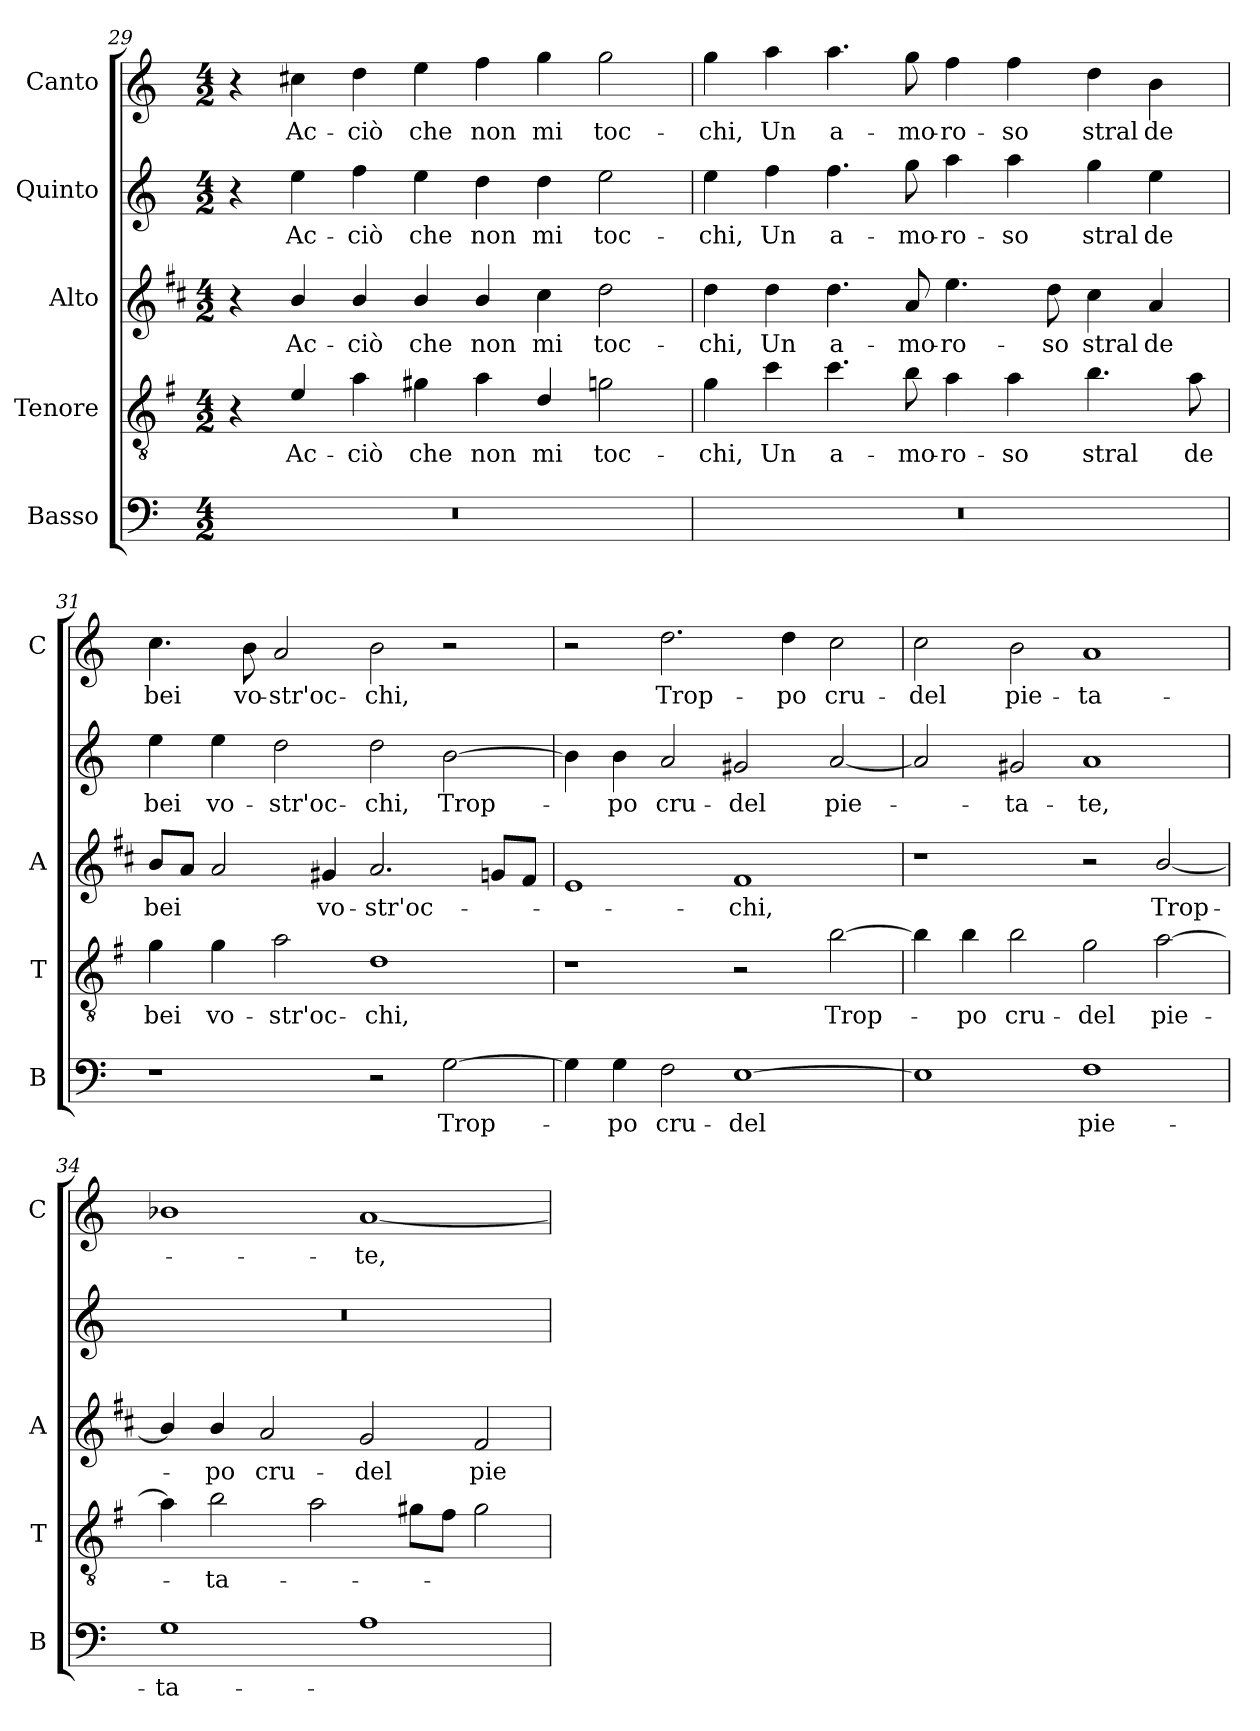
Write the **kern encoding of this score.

**kern	**text	**kern	**text	**kern	**text	**kern	**text	**kern	**text
*part5	*part5	*part4	*part4	*part3	*part3	*part2	*part2	*part1	*part1
*staff5	*staff5	*staff4	*staff4	*staff3	*staff3	*staff2	*staff2	*staff1	*staff1
*I"Basso	*	*I"Tenore	*	*I"Alto	*	*I"Quinto	*	*I"Canto	*
*I'B	*	*I'T	*	*I'A	*	*	*	*I'C	*
*clefF4	*	*clefGv2	*	*clefG2	*	*clefG2	*	*clefG2	*
*	*	*ITrd4c7	*	*ITrd1c2	*	*	*	*	*
*k[]	*	*k[]	*	*k[]	*	*k[]	*	*k[]	*
*C:	*	*C:	*	*C:	*	*C:	*	*C:	*
*M4/2	*	*M4/2	*	*M4/2	*	*M4/2	*	*M4/2	*
=29	=29	=29	=29	=29	=29	=29	=29	=29	=29
0r	.	4r	.	4r	.	4r	.	4r	.
!	!	!	!LO:LY:b	!	!LO:LY:b	!	!LO:LY:b	!	!LO:LY:b
.	.	4A/	Ac-	4a/	Ac-	4ee\	Ac-	4cc#X\	Ac-
!	!	!	!LO:LY:b	!	!LO:LY:b	!	!LO:LY:b	!	!LO:LY:b
.	.	4d\	-ciò	4a/	-ciò	4ff\	-ciò	4dd\	-ciò
!	!	!	!LO:LY:b	!	!LO:LY:b	!	!LO:LY:b	!	!LO:LY:b
.	.	4c#X\	che	4a/	che	4ee\	che	4ee\	che
!	!	!	!LO:LY:b	!	!LO:LY:b	!	!LO:LY:b	!	!LO:LY:b
.	.	4d\	non	4a/	non	4dd\	non	4ff\	non
!	!	!	!LO:LY:b	!	!LO:LY:b	!	!LO:LY:b	!	!LO:LY:b
.	.	4G/	mi	4b\	mi	4dd\	mi	4gg\	mi
!	!	!	!LO:LY:b	!	!LO:LY:b	!	!LO:LY:b	!	!LO:LY:b
.	.	2cn\	toc-	2cc\	toc-	2ee\	toc-	2gg\	toc-
=30	=30	=30	=30	=30	=30	=30	=30	=30	=30
!	!	!	!LO:LY:b	!	!LO:LY:b	!	!LO:LY:b	!	!LO:LY:b
0r	.	4c\	-chi,	4cc\	-chi,	4ee\	-chi,	4gg\	-chi,
!	!	!	!LO:LY:b	!	!LO:LY:b	!	!LO:LY:b	!	!LO:LY:b
.	.	4f\	Un	4cc\	Un	4ff\	Un	4aa\	Un
!	!	!	!LO:LY:b	!	!LO:LY:b	!	!LO:LY:b	!	!LO:LY:b
.	.	4.f\	a-	4.cc\	a-	4.ff\	a-	4.aa\	a-
!	!	!	!LO:LY:b	!	!LO:LY:b	!	!LO:LY:b	!	!LO:LY:b
.	.	8e\	-mo-	8g/	-mo-	8gg\	-mo-	8gg\	-mo-
!	!	!	!LO:LY:b	!	!LO:LY:b	!	!LO:LY:b	!	!LO:LY:b
.	.	4d\	-ro-	4.dd\	-ro-	4aa\	-ro-	4ff\	-ro-
!	!	!	!LO:LY:b	!	!	!	!LO:LY:b	!	!LO:LY:b
.	.	4d\	-so	.	.	4aa\	-so	4ff\	-so
!	!	!	!	!	!LO:LY:b	!	!	!	!
.	.	.	.	8cc\	-so	.	.	.	.
!	!	!	!LO:LY:b	!	!LO:LY:b	!	!LO:LY:b	!	!LO:LY:b
.	.	4.e\	stral	4b\	stral	4gg\	stral	4dd\	stral
!	!	!	!	!	!LO:LY:b	!	!LO:LY:b	!	!LO:LY:b
.	.	.	.	4g/	de	4ee\	de	4b\	de
!	!	!	!LO:LY:b	!	!	!	!	!	!
.	.	8d\	de	.	.	.	.	.	.
!!LO:LB:g=z
=31	=31	=31	=31	=31	=31	=31	=31	=31	=31
!	!	!	!LO:LY:b	!	!LO:LY:b	!	!LO:LY:b	!	!LO:LY:b
1r	.	4c\	bei	8a/L	bei	4ee\	bei	4.cc\	bei
.	.	.	.	8g/J	.	.	.	.	.
!	!	!	!LO:LY:b	!	!	!	!LO:LY:b	!	!
.	.	4c\	vo-	2g/	.	4ee\	vo-	.	.
!	!	!	!	!	!	!	!	!	!LO:LY:b
.	.	.	.	.	.	.	.	8b\	vo-
!	!	!	!LO:LY:b	!	!	!	!LO:LY:b	!	!LO:LY:b
.	.	2d\	-str'oc-	.	.	2dd\	-str'oc-	2a/	-str'oc-
!	!	!	!	!	!LO:LY:b	!	!	!	!
.	.	.	.	4f#X/	vo-	.	.	.	.
!	!	!	!LO:LY:b	!	!LO:LY:b	!	!LO:LY:b	!	!LO:LY:b
2r	.	1G	-chi,	2.g/	-str'oc-	2dd\	-chi,	2b\	-chi,
!	!LO:LY:b	!	!	!	!	!	!LO:LY:b	!	!
[2G\	Trop-	.	.	.	.	[2b\	Trop-	2r	.
.	.	.	.	8fn/L	.	.	.	.	.
.	.	.	.	8e/J	.	.	.	.	.
=32	=32	=32	=32	=32	=32	=32	=32	=32	=32
4G\]	.	1r	.	1d	.	4b\]	.	2r	.
!	!LO:LY:b	!	!	!	!	!	!LO:LY:b	!	!
4G\	-po	.	.	.	.	4b\	-po	.	.
!	!LO:LY:b	!	!	!	!	!	!LO:LY:b	!	!LO:LY:b
2F\	cru-	.	.	.	.	2a/	cru-	2.dd\	Trop-
!	!LO:LY:b	!	!	!	!LO:LY:b	!	!LO:LY:b	!	!
[1E	-del	2r	.	1e	-chi,	2g#X/	-del	.	.
!	!	!	!	!	!	!	!	!	!LO:LY:b
.	.	.	.	.	.	.	.	4dd\	-po
!	!	!	!LO:LY:b	!	!	!	!LO:LY:b	!	!LO:LY:b
.	.	[2e\	Trop-	.	.	[2a/	pie-	2cc\	cru-
=33	=33	=33	=33	=33	=33	=33	=33	=33	=33
!	!	!	!	!	!	!	!	!	!LO:LY:b
1E]	.	4e\]	.	1r	.	2a/]	.	2cc\	-del
!	!	!	!LO:LY:b	!	!	!	!	!	!
.	.	4e\	-po	.	.	.	.	.	.
!	!	!	!LO:LY:b	!	!	!	!LO:LY:b	!	!LO:LY:b
.	.	2e\	cru-	.	.	2g#X/	-ta-	2b\	pie-
!	!LO:LY:b	!	!LO:LY:b	!	!	!	!LO:LY:b	!	!LO:LY:b
1F	pie-	2c\	-del	2r	.	1a	-te,	1a	-ta-
!	!	!	!LO:LY:b	!	!LO:LY:b	!	!	!	!
.	.	[2d\	pie-	[2a/	Trop-	.	.	.	.
=34	=34	=34	=34	=34	=34	=34	=34	=34	=34
!	!LO:LY:b	!	!	!	!	!	!	!	!
1G	-ta-	4d\]	.	4a/]	.	0r	.	1b-X	.
!	!	!	!LO:LY:b	!	!LO:LY:b	!	!	!	!
.	.	2e\	-ta-	4a/	-po	.	.	.	.
!	!	!	!	!	!LO:LY:b	!	!	!	!
.	.	.	.	2g/	cru-	.	.	.	.
.	.	2d\	.	.	.	.	.	.	.
!	!	!	!	!	!LO:LY:b	!	!	!	!LO:LY:b
1A	.	.	.	2f/	-del	.	.	[1a	-te,
.	.	8c#X\L	.	.	.	.	.	.	.
.	.	8B\J	.	.	.	.	.	.	.
!	!	!	!	!	!LO:LY:b	!	!	!	!
.	.	2c#\	.	2e/	pie-	.	.	.	.
=	=	=	=	=	=	=	=	=	=
*-	*-	*-	*-	*-	*-	*-	*-	*-	*-
